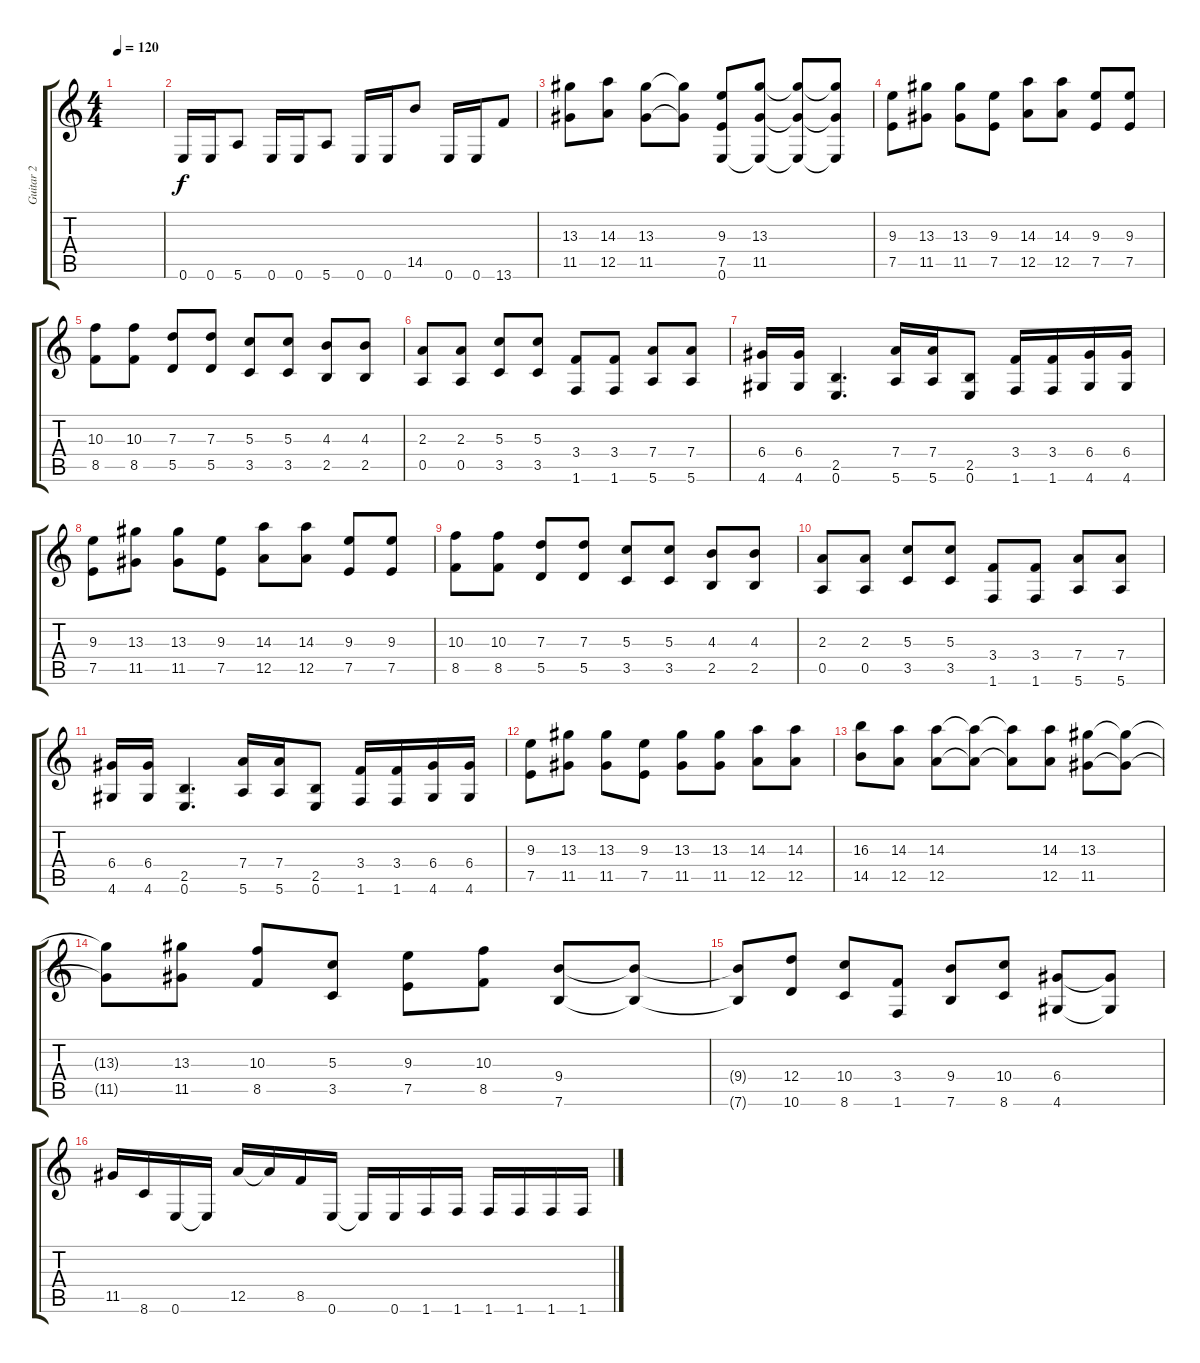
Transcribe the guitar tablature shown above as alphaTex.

\track ("Guitar 2" "Guitar 2") {instrument distortionguitar}
\staff {score tabs}
\tuning (E4 B3 G3 D3 A2 E2) {hide}
\ts (4 4)
\tempo 120
\clef g2
\ks c
|
0.6.16 0.6.16 5.6.8 0.6.16 0.6.16 5.6.8 0.6.16 0.6.16 14.5.8 0.6.16 0.6.16 13.6.8 |
(13.3 11.5).8 (14.3 12.5).8 (13.3 11.5).8 (13.3{t} 11.5{t}).8 (9.3 7.5 0.6).8 (13.3 11.5 0.6{t}).8 (13.3{t} 11.5{t} 0.6{t}).8 (13.3{t} 11.5{t} 0.6{t}).8 |
(9.3 7.5).8 (13.3 11.5).8 (13.3 11.5).8 (9.3 7.5).8 (14.3 12.5).8 (14.3 12.5).8 (9.3 7.5).8 (9.3 7.5).8 |
(10.3 8.5).8 (10.3 8.5).8 (7.3 5.5).8 (7.3 5.5).8 (5.3 3.5).8 (5.3 3.5).8 (4.3 2.5).8 (4.3 2.5).8 |
(2.3 0.5).8 (2.3 0.5).8 (5.3 3.5).8 (5.3 3.5).8 (3.4 1.6).8 (3.4 1.6).8 (7.4 5.6).8 (7.4 5.6).8 |
(6.4 4.6).16 (6.4 4.6).16 (2.5 0.6).4{d} (7.4 5.6).16 (7.4 5.6).16 (2.5 0.6).8 (3.4 1.6).16 (3.4 1.6).16 (6.4 4.6).16 (6.4 4.6).16 |
(9.3 7.5).8 (13.3 11.5).8 (13.3 11.5).8 (9.3 7.5).8 (14.3 12.5).8 (14.3 12.5).8 (9.3 7.5).8 (9.3 7.5).8 |
(10.3 8.5).8 (10.3 8.5).8 (7.3 5.5).8 (7.3 5.5).8 (5.3 3.5).8 (5.3 3.5).8 (4.3 2.5).8 (4.3 2.5).8 |
(2.3 0.5).8 (2.3 0.5).8 (5.3 3.5).8 (5.3 3.5).8 (3.4 1.6).8 (3.4 1.6).8 (7.4 5.6).8 (7.4 5.6).8 |
(6.4 4.6).16 (6.4 4.6).16 (2.5 0.6).4{d} (7.4 5.6).16 (7.4 5.6).16 (2.5 0.6).8 (3.4 1.6).16 (3.4 1.6).16 (6.4 4.6).16 (6.4 4.6).16 |
(9.3 7.5).8 (13.3 11.5).8 (13.3 11.5).8 (9.3 7.5).8 (13.3 11.5).8 (13.3 11.5).8 (14.3 12.5).8 (14.3 12.5).8 |
(16.3 14.5).8 (14.3 12.5).8 (14.3 12.5).8 (14.3{t} 12.5{t}).8 (14.3{t} 12.5{t}).8 (14.3 12.5).8 (13.3 11.5).8 (13.3{t} 11.5{t}).8 |
(13.3{t} 11.5{t}).8 (13.3 11.5).8 (10.3 8.5).8 (5.3 3.5).8 (9.3 7.5).8 (10.3 8.5).8 (9.4 7.6).8 (9.4{t} 7.6{t}).8 |
(9.4{t} 7.6{t}).8 (12.4 10.6).8 (10.4 8.6).8 (3.4 1.6).8 (9.4 7.6).8 (10.4 8.6).8 (6.4 4.6).8 (6.4{t} 4.6{t}).8 |
11.5.16 8.6.16 0.6.16 0.6{t}.16 12.5.16 12.5{t}.16 8.5.16 0.6.16 0.6{t}.16 0.6.16 1.6.16 1.6.16 1.6.16 1.6.16 1.6.16 1.6.16
